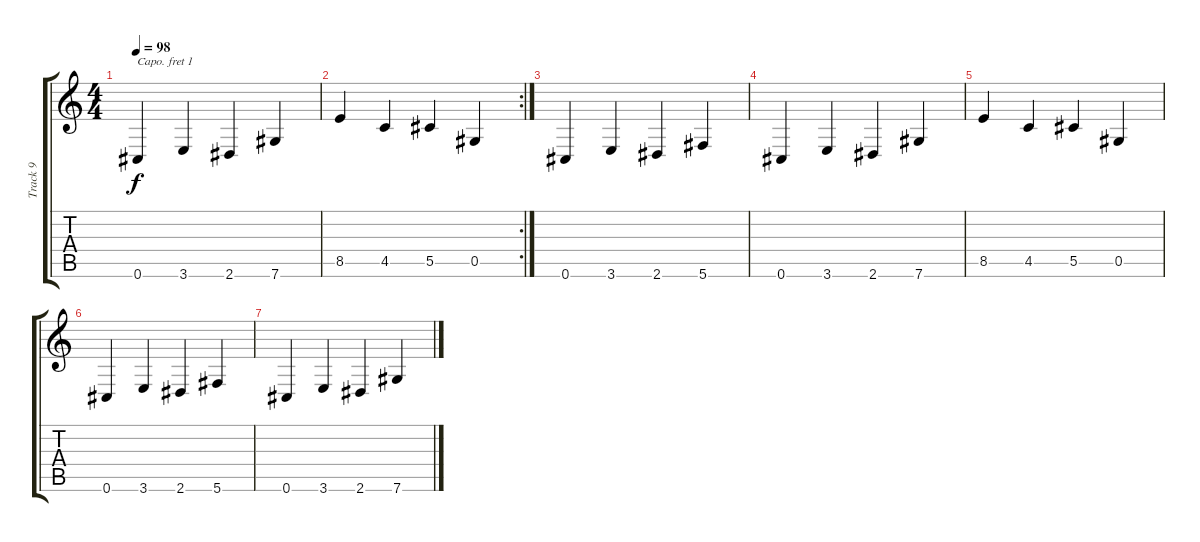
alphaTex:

\track ("Track 9" "Track 9") {instrument acousticguitarnylon}
\staff {score tabs}
\capo 1
\tuning (G4 E4 A3 D3 G2 C2) {hide}
\ts (4 4)
\tempo 98
\clef g2
\ks c
0.6.4{dy f} 3.6.4 2.6.4 7.6.4 |
\rc 2
8.5.4 4.5.4 5.5.4 0.5.4 |
0.6.4 3.6.4 2.6.4 5.6.4 |
0.6.4 3.6.4 2.6.4 7.6.4 |
8.5.4 4.5.4 5.5.4 0.5.4 |
0.6.4 3.6.4 2.6.4 5.6.4 |
0.6.4 3.6.4 2.6.4 7.6.4
